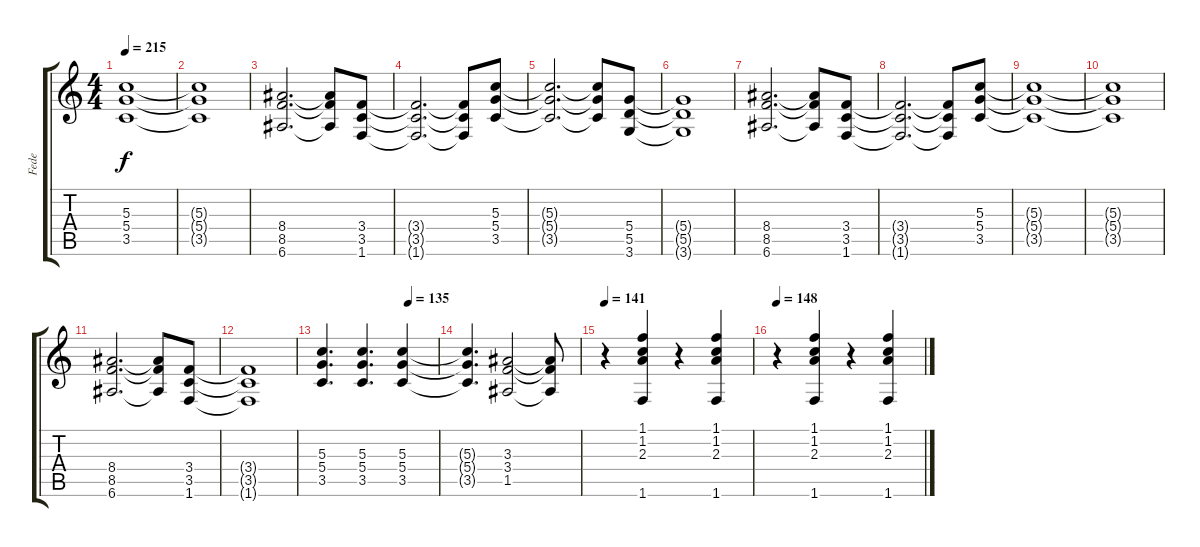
\track ("Fede" "Fede") {instrument electricguitarclean}
\staff {score tabs}
\tuning (E4 B3 G3 D3 A2 E2) {hide}
\ts (4 4)
\tempo 215
\clef g2
\ks c
(5.3{t} 5.4{t} 3.5{t}).1{dy f} |
(5.3{t} 5.4{t} 3.5{t}).1 |
(8.4 8.5 6.6).2{d} (8.4{t} 8.5{t} 6.6{t}).8 (3.4 3.5 1.6).8 |
(3.4{t} 3.5{t} 1.6{t}).2{d} (3.4{t} 3.5{t} 1.6{t}).8 (5.3 5.4 3.5).8 |
(5.3{t} 5.4{t} 3.5{t}).2{d} (5.3{t} 5.4{t} 3.5{t}).8 (5.4 5.5 3.6).8 |
(5.4{t} 5.5{t} 3.6{t}).1 |
(8.4 8.5 6.6).2{d} (8.4{t} 8.5{t} 6.6{t}).8 (3.4 3.5 1.6).8 |
(3.4{t} 3.5{t} 1.6{t}).2{d} (3.4{t} 3.5{t} 1.6{t}).8 (5.3 5.4 3.5).8 |
(5.3{t} 5.4{t} 3.5{t}).1 |
(5.3{t} 5.4{t} 3.5{t}).1 |
(8.4 8.5 6.6).2{d} (8.4{t} 8.5{t} 6.6{t}).8 (3.4 3.5 1.6).8 |
(3.4{t} 3.5{t} 1.6{t}).1 |
\tempo (135 0.75)
(5.3 5.4 3.5).4{d} (5.3 5.4 3.5).4{d} (5.3 5.4 3.5).4 |
(5.3{t} 5.4{t} 3.5{t}).4{d} (3.3 3.4 1.5).2 (3.3{t} 3.4{t} 1.5{t}).8 |
\tempo 141
r.4{instrument electricguitarclean} (1.1 1.2 2.3 1.6).4 r.4 (1.1 1.2 2.3 1.6).4 |
\tempo 148
r.4 (1.1 1.2 2.3 1.6).4 r.4 (1.1 1.2 2.3 1.6).4
